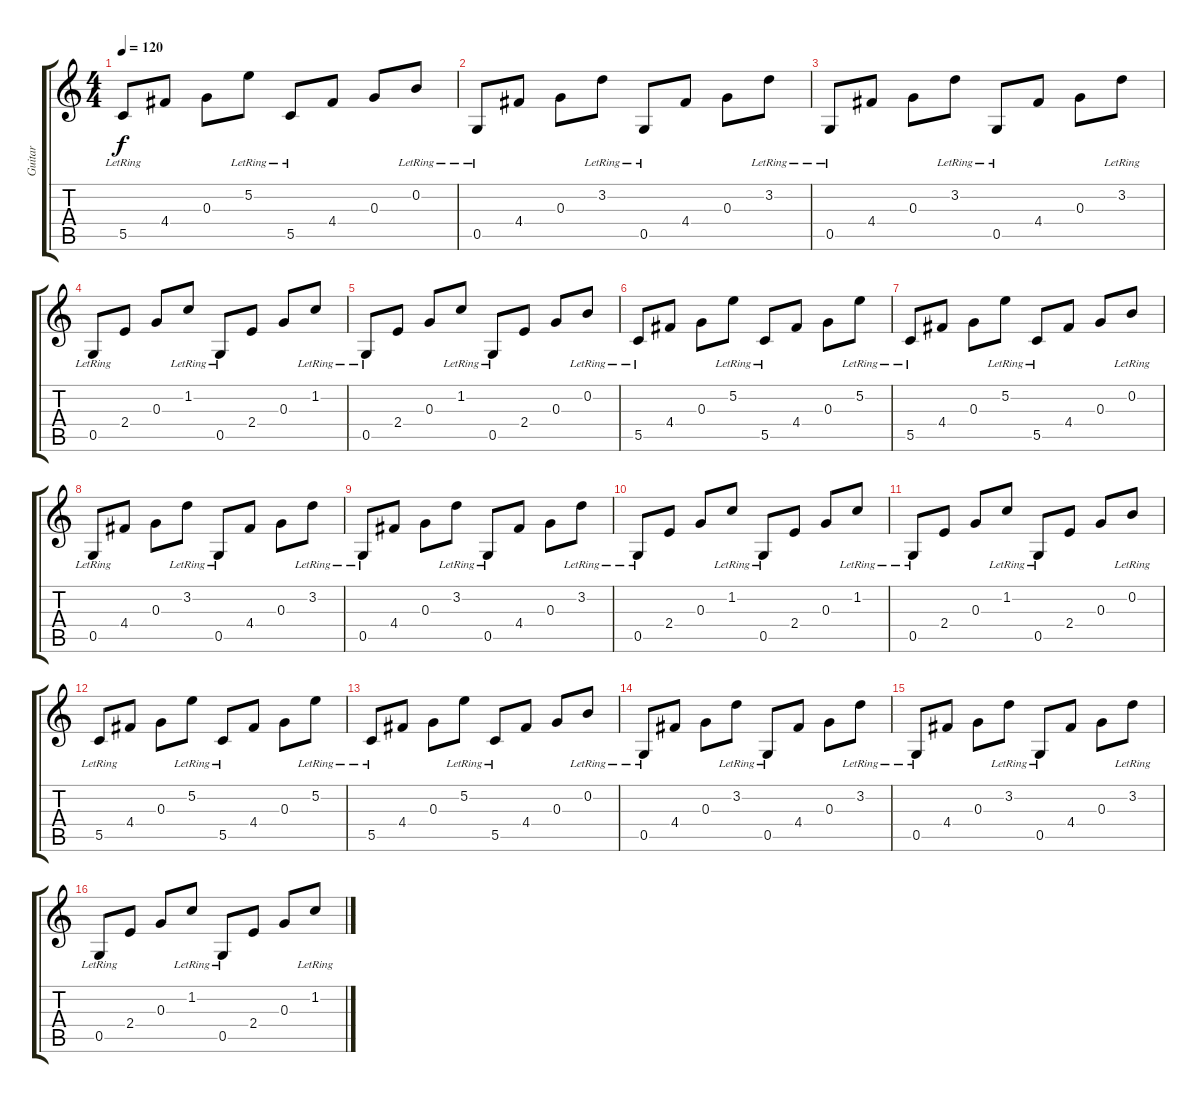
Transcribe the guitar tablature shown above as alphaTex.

\track ("Guitar" "Guitar") {instrument electricguitarjazz}
\staff {score tabs}
\tuning (D4 B3 G3 D3 G2 D2) {hide}
\ts (4 4)
\tempo 120
\clef g2
\ks c
5.5{lr}.8{dy f} 4.4.8 0.3.8 5.2{lr}.8 5.5{lr}.8 4.4.8 0.3.8 0.2{lr}.8 |
0.5{lr}.8 4.4.8 0.3.8 3.2{lr}.8 0.5{lr}.8 4.4.8 0.3.8 3.2{lr}.8 |
0.5{lr}.8 4.4.8 0.3.8 3.2{lr}.8 0.5{lr}.8 4.4.8 0.3.8 3.2{lr}.8 |
0.5{lr}.8 2.4.8 0.3.8 1.2{lr}.8 0.5{lr}.8 2.4.8 0.3.8 1.2{lr}.8 |
0.5{lr}.8 2.4.8 0.3.8 1.2{lr}.8 0.5{lr}.8 2.4.8 0.3.8 0.2{lr}.8 |
5.5{lr}.8 4.4.8 0.3.8 5.2{lr}.8 5.5{lr}.8 4.4.8 0.3.8 5.2{lr}.8 |
5.5{lr}.8 4.4.8 0.3.8 5.2{lr}.8 5.5{lr}.8 4.4.8 0.3.8 0.2{lr}.8 |
0.5{lr}.8 4.4.8 0.3.8 3.2{lr}.8 0.5{lr}.8 4.4.8 0.3.8 3.2{lr}.8 |
0.5{lr}.8 4.4.8 0.3.8 3.2{lr}.8 0.5{lr}.8 4.4.8 0.3.8 3.2{lr}.8 |
0.5{lr}.8 2.4.8 0.3.8 1.2{lr}.8 0.5{lr}.8 2.4.8 0.3.8 1.2{lr}.8 |
0.5{lr}.8 2.4.8 0.3.8 1.2{lr}.8 0.5{lr}.8 2.4.8 0.3.8 0.2{lr}.8 |
5.5{lr}.8 4.4.8 0.3.8 5.2{lr}.8 5.5{lr}.8 4.4.8 0.3.8 5.2{lr}.8 |
5.5{lr}.8 4.4.8 0.3.8 5.2{lr}.8 5.5{lr}.8 4.4.8 0.3.8 0.2{lr}.8 |
0.5{lr}.8 4.4.8 0.3.8 3.2{lr}.8 0.5{lr}.8 4.4.8 0.3.8 3.2{lr}.8 |
0.5{lr}.8 4.4.8 0.3.8 3.2{lr}.8 0.5{lr}.8 4.4.8 0.3.8 3.2{lr}.8 |
0.5{lr}.8 2.4.8 0.3.8 1.2{lr}.8 0.5{lr}.8 2.4.8 0.3.8 1.2{lr}.8
